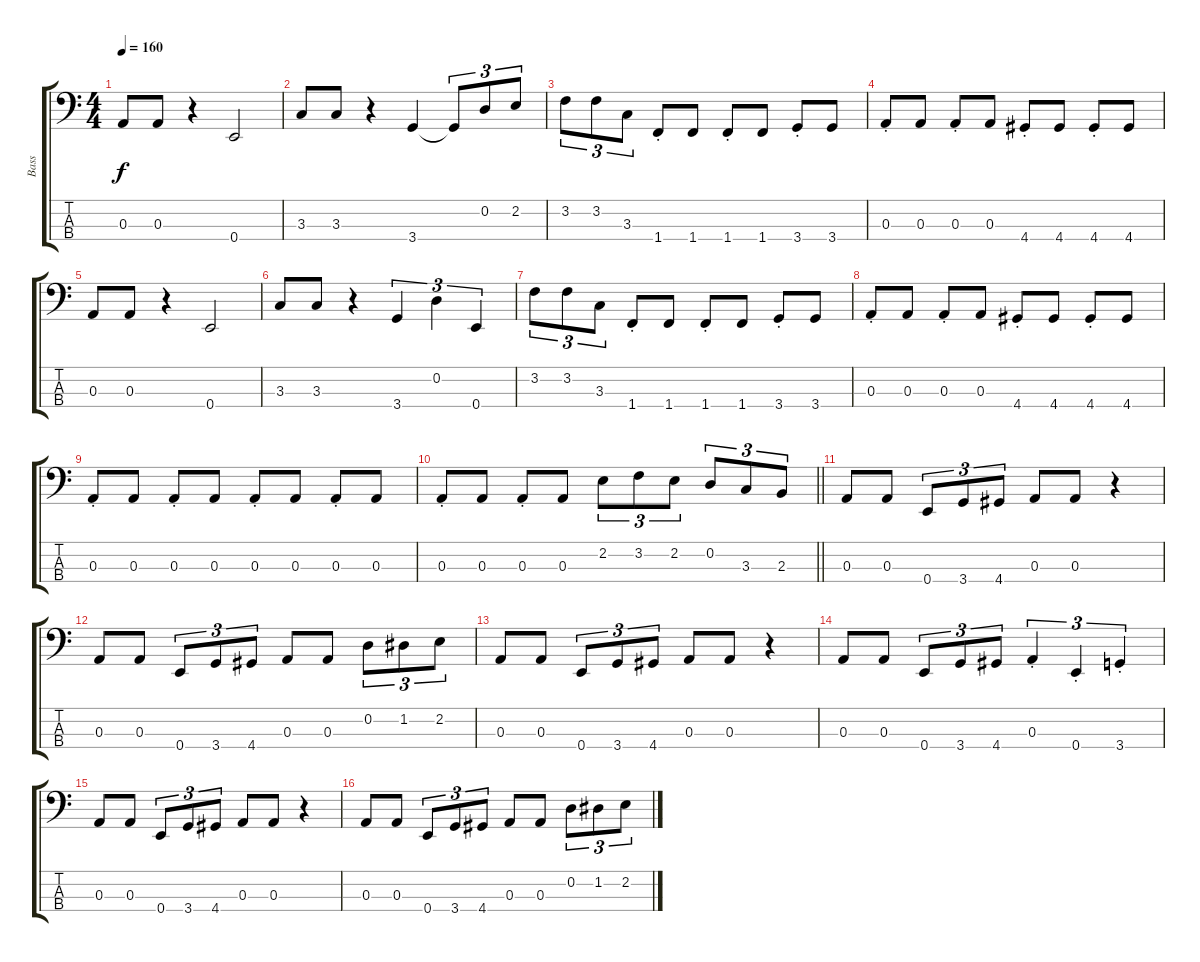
\track ("Bass" "Bass") {instrument electricbassfinger}
\staff {score tabs}
\tuning (G2 D2 A1 E1) {hide}
\ts (4 4)
\tempo 160
\clef f4
\ks c
0.3.8{dy f} 0.3.8 r.4 0.4.2 |
3.3.8 3.3.8 r.4 3.4.4 3.4{t}.8{tu (3 2)} 0.2.8{tu (3 2)} 2.2.8{tu (3 2)} |
3.2.8{tu (3 2)} 3.2.8{tu (3 2)} 3.3.8{tu (3 2)} 1.4{st}.8 1.4.8 1.4{st}.8 1.4.8 3.4{st}.8 3.4.8 |
0.3{st}.8 0.3.8 0.3{st}.8 0.3.8 4.4{st}.8 4.4.8 4.4{st}.8 4.4.8 |
0.3.8 0.3.8 r.4 0.4.2 |
3.3.8 3.3.8 r.4 3.4.4{tu (3 2)} 0.2.4{tu (3 2)} 0.4.4{tu (3 2)} |
3.2.8{tu (3 2)} 3.2.8{tu (3 2)} 3.3.8{tu (3 2)} 1.4{st}.8 1.4.8 1.4{st}.8 1.4.8 3.4{st}.8 3.4.8 |
0.3{st}.8 0.3.8 0.3{st}.8 0.3.8 4.4{st}.8 4.4.8 4.4{st}.8 4.4.8 |
0.3{st}.8 0.3.8 0.3{st}.8 0.3.8 0.3{st}.8 0.3.8 0.3{st}.8 0.3.8 |
\barLineRight lightlight
0.3{st}.8 0.3.8 0.3{st}.8 0.3.8 2.2.8{tu (3 2)} 3.2.8{tu (3 2)} 2.2.8{tu (3 2)} 0.2.8{tu (3 2)} 3.3.8{tu (3 2)} 2.3.8{tu (3 2)} |
0.3.8 0.3.8 0.4.8{tu (3 2)} 3.4.8{tu (3 2)} 4.4.8{tu (3 2)} 0.3.8 0.3.8 r.4 |
0.3.8 0.3.8 0.4.8{tu (3 2)} 3.4.8{tu (3 2)} 4.4.8{tu (3 2)} 0.3.8 0.3.8 0.2.8{tu (3 2)} 1.2.8{tu (3 2)} 2.2.8{tu (3 2)} |
0.3.8 0.3.8 0.4.8{tu (3 2)} 3.4.8{tu (3 2)} 4.4.8{tu (3 2)} 0.3.8 0.3.8 r.4 |
0.3.8 0.3.8 0.4.8{tu (3 2)} 3.4.8{tu (3 2)} 4.4.8{tu (3 2)} 0.3{st}.4{tu (3 2)} 0.4{st}.4{tu (3 2)} 3.4{st}.4{tu (3 2)} |
0.3.8 0.3.8 0.4.8{tu (3 2)} 3.4.8{tu (3 2)} 4.4.8{tu (3 2)} 0.3.8 0.3.8 r.4 |
0.3.8 0.3.8 0.4.8{tu (3 2)} 3.4.8{tu (3 2)} 4.4.8{tu (3 2)} 0.3.8 0.3.8 0.2.8{tu (3 2)} 1.2.8{tu (3 2)} 2.2.8{tu (3 2)}
